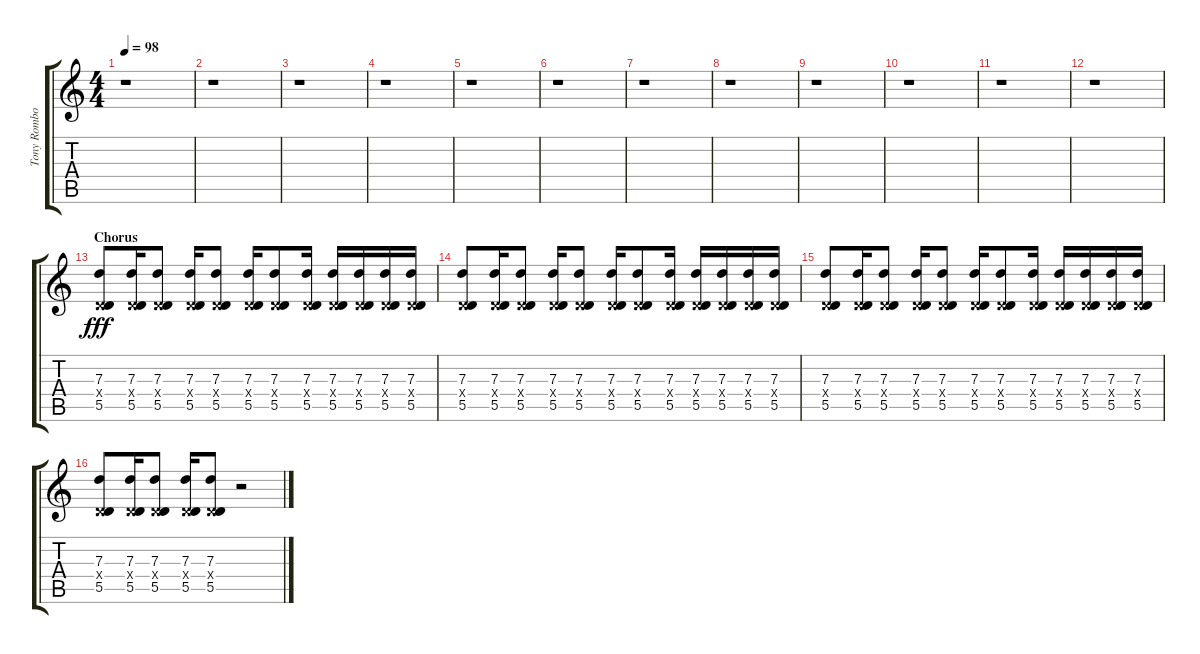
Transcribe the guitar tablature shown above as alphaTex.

\track ("Tony Rombola - Fills Guitar" "Tony Rombo") {instrument distortionguitar}
\staff {score tabs}
\tuning (E4 B3 G3 D3 A2 D2) {hide}
\ts (4 4)
\tempo 98
\clef g2
\ks c
r.1{dy fff} |
r.1 |
r.1 |
r.1 |
r.1 |
r.1 |
r.1 |
r.1 |
r.1 |
r.1 |
r.1 |
r.1 |
\section ("" "Chorus")
(7.3 0.4{x} 5.5).8 (7.3 0.4{x} 5.5).16 (7.3 0.4{x} 5.5).8 (7.3 0.4{x} 5.5).16 (7.3 0.4{x} 5.5).8 (7.3 0.4{x} 5.5).16 (7.3 0.4{x} 5.5).8 (7.3 0.4{x} 5.5).16 (7.3 0.4{x} 5.5).16 (7.3 0.4{x} 5.5).16 (7.3 0.4{x} 5.5).16 (7.3 0.4{x} 5.5).16 |
(7.3 0.4{x} 5.5).8 (7.3 0.4{x} 5.5).16 (7.3 0.4{x} 5.5).8 (7.3 0.4{x} 5.5).16 (7.3 0.4{x} 5.5).8 (7.3 0.4{x} 5.5).16 (7.3 0.4{x} 5.5).8 (7.3 0.4{x} 5.5).16 (7.3 0.4{x} 5.5).16 (7.3 0.4{x} 5.5).16 (7.3 0.4{x} 5.5).16 (7.3 0.4{x} 5.5).16 |
(7.3 0.4{x} 5.5).8 (7.3 0.4{x} 5.5).16 (7.3 0.4{x} 5.5).8 (7.3 0.4{x} 5.5).16 (7.3 0.4{x} 5.5).8 (7.3 0.4{x} 5.5).16 (7.3 0.4{x} 5.5).8 (7.3 0.4{x} 5.5).16 (7.3 0.4{x} 5.5).16 (7.3 0.4{x} 5.5).16 (7.3 0.4{x} 5.5).16 (7.3 0.4{x} 5.5).16 |
(7.3 0.4{x} 5.5).8 (7.3 0.4{x} 5.5).16 (7.3 0.4{x} 5.5).8 (7.3 0.4{x} 5.5).16 (7.3 0.4{x} 5.5).8 r.2
